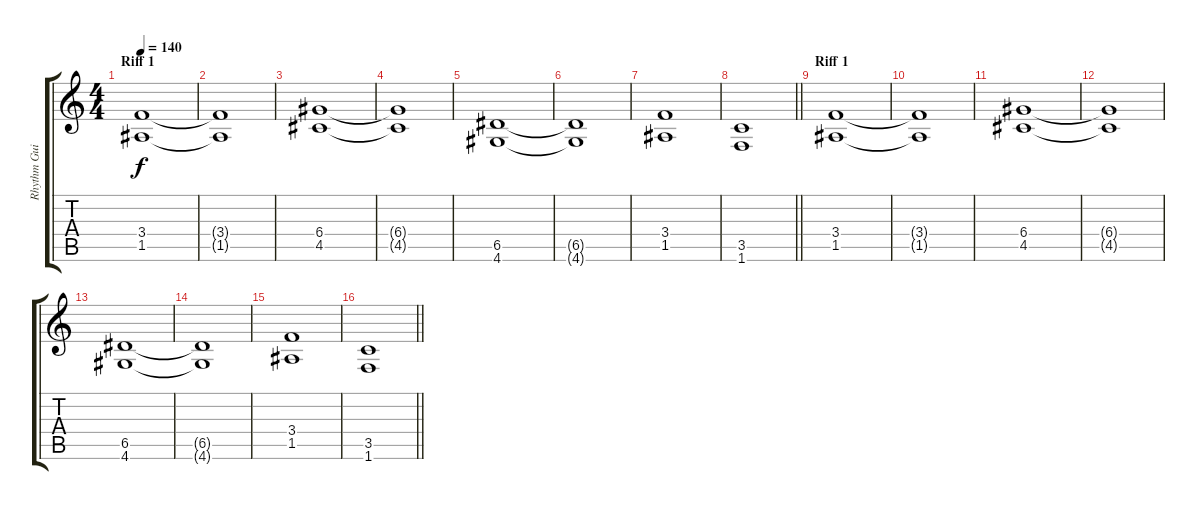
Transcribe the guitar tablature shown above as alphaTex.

\track ("Rhythm Guitar" "Rhythm Gui") {instrument distortionguitar}
\staff {score tabs}
\tuning (E4 B3 G3 D3 A2 E2) {hide}
\ts (4 4)
\section ("" "Riff 1")
\tempo 140
\clef g2
\ks c
(3.4 1.5).1{dy f balance 8 instrument distortionguitar} |
(3.4{t} 1.5{t}).1 |
(6.4 4.5).1 |
(6.4{t} 4.5{t}).1 |
(6.5 4.6).1 |
(6.5{t} 4.6{t}).1 |
(3.4 1.5).1 |
\barLineRight lightlight
(3.5 1.6).1 |
\section ("" "Riff 1")
(3.4 1.5).1 |
(3.4{t} 1.5{t}).1 |
(6.4 4.5).1 |
(6.4{t} 4.5{t}).1 |
(6.5 4.6).1 |
(6.5{t} 4.6{t}).1 |
(3.4 1.5).1 |
\barLineRight lightlight
(3.5 1.6).1
